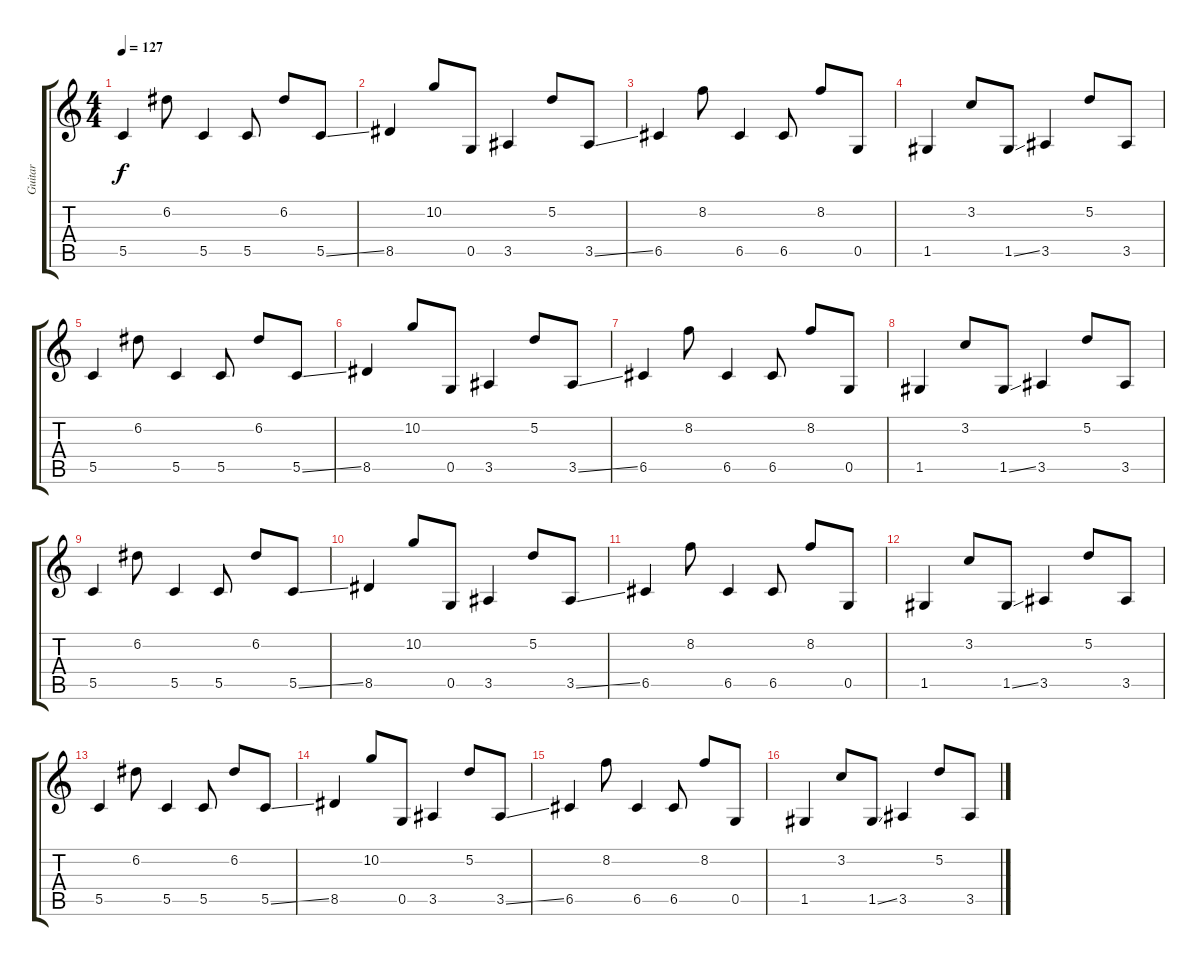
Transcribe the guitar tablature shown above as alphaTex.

\track ("Guitar" "Guitar") {instrument acousticguitarsteel}
\staff {score tabs}
\tuning (D4 A3 F3 C3 G2 C2) {hide}
\ts (4 4)
\tempo 127
\clef g2
\ks c
5.5.4{dy f} 6.2.8 5.5.4 5.5.8 6.2.8 5.5{ss}.8 |
8.5.4 10.2.8 0.5.8 3.5.4 5.2.8 3.5{ss}.8 |
6.5.4 8.2.8 6.5.4 6.5.8 8.2.8 0.5.8 |
1.5.4 3.2.8 1.5{ss}.8 3.5.4 5.2.8 3.5.8 |
5.5.4 6.2.8 5.5.4 5.5.8 6.2.8 5.5{ss}.8 |
8.5.4 10.2.8 0.5.8 3.5.4 5.2.8 3.5{ss}.8 |
6.5.4 8.2.8 6.5.4 6.5.8 8.2.8 0.5.8 |
1.5.4 3.2.8 1.5{ss}.8 3.5.4 5.2.8 3.5.8 |
5.5.4 6.2.8 5.5.4 5.5.8 6.2.8 5.5{ss}.8 |
8.5.4 10.2.8 0.5.8 3.5.4 5.2.8 3.5{ss}.8 |
6.5.4 8.2.8 6.5.4 6.5.8 8.2.8 0.5.8 |
1.5.4 3.2.8 1.5{ss}.8 3.5.4 5.2.8 3.5.8 |
5.5.4 6.2.8 5.5.4 5.5.8 6.2.8 5.5{ss}.8 |
8.5.4 10.2.8 0.5.8 3.5.4 5.2.8 3.5{ss}.8 |
6.5.4 8.2.8 6.5.4 6.5.8 8.2.8 0.5.8 |
1.5.4 3.2.8 1.5{ss}.8 3.5.4 5.2.8 3.5.8
